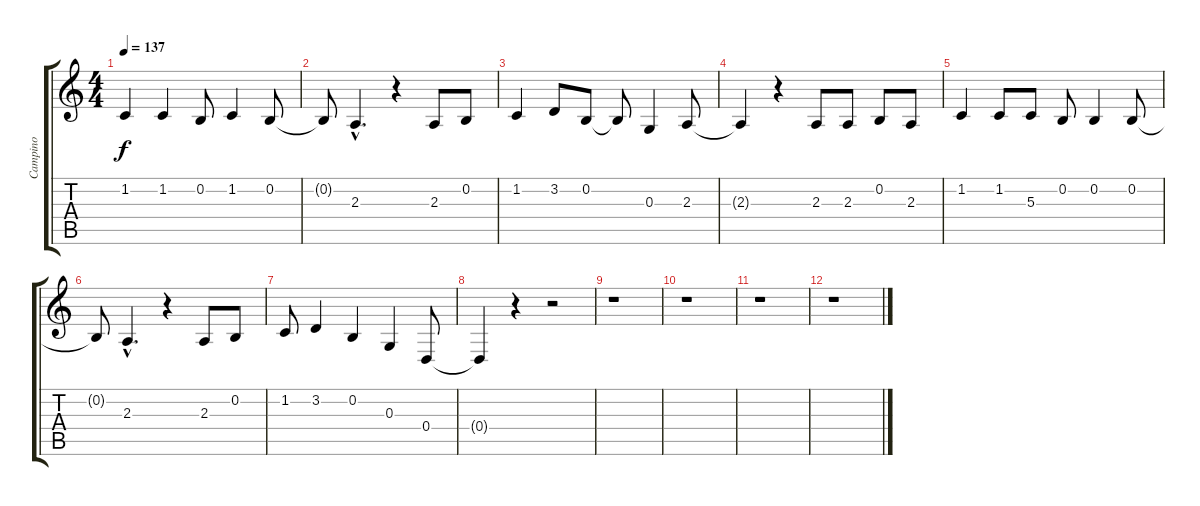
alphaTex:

\track ("Campino" "Campino") {instrument oboe}
\staff {score tabs}
\tuning (E4 B3 G3 D3 A2 E2) {hide}
\ts (4 4)
\tempo 137
\clef g2
\ks c
1.2.4{dy f} 1.2.4 0.2.8 1.2.4 0.2.8 |
0.2{t}.8 2.3{hac}.4{d} r.4 2.3.8 0.2.8 |
1.2.4 3.2.8 0.2.8 0.2{t}.8 0.3.4 2.3.8 |
2.3{t}.4 r.4 2.3.8 2.3.8 0.2.8 2.3.8 |
1.2.4 1.2.8 5.3.8 0.2.8 0.2.4 0.2.8 |
0.2{t}.8 2.3{hac}.4{d} r.4 2.3.8 0.2.8 |
1.2.8 3.2.4 0.2.4 0.3.4 0.4.8 |
0.4{t}.4 r.4 r.2 |
r.1 |
r.1 |
r.1 |
r.1
